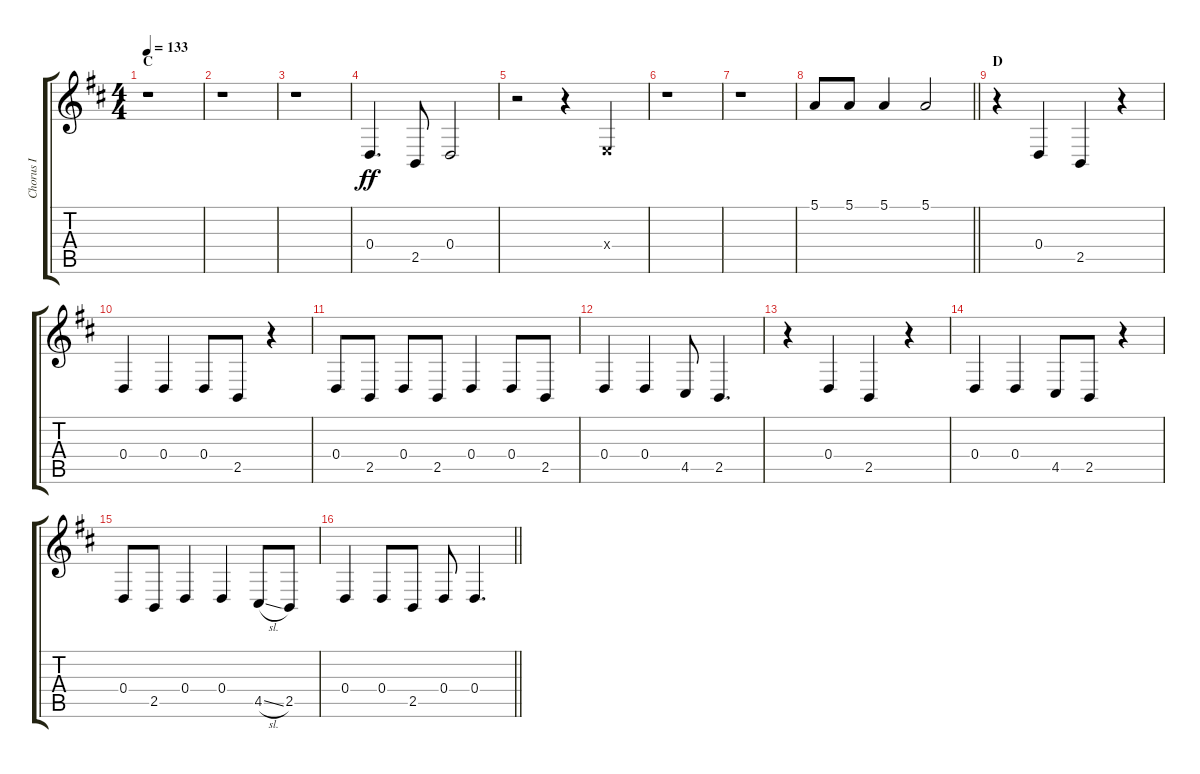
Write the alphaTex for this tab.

\track ("Chorus I" "Chorus I") {instrument voiceoohs}
\staff {score tabs}
\tuning (E4 B3 G3 D3 A2 E2) {hide}
\ts (4 4)
\section ("" "C")
\tempo 133
\clef g2
\ks d
r.1{dy ff} |
r.1 |
r.1 |
0.4.4{d} 2.5.8 0.4.2 |
r.2 r.4 2.4{x}.4 |
r.1 |
r.1 |
\barLineRight lightlight
5.1.8 5.1.8 5.1.4 5.1.2 |
\section ("" "D")
r.4 0.4.4 2.5.4 r.4 |
0.4.4 0.4.4 0.4.8 2.5.8 r.4 |
0.4.8 2.5.8 0.4.8 2.5.8 0.4.4 0.4.8 2.5.8 |
0.4.4 0.4.4 4.5.8 2.5.4{d} |
r.4 0.4.4 2.5.4 r.4 |
0.4.4 0.4.4 4.5.8 2.5.8 r.4 |
0.4.8 2.5.8 0.4.4 0.4.4 4.5{sl}.8 2.5.8 |
\barLineRight lightlight
0.4.4 0.4.8 2.5.8 0.4.8 0.4.4{d}
